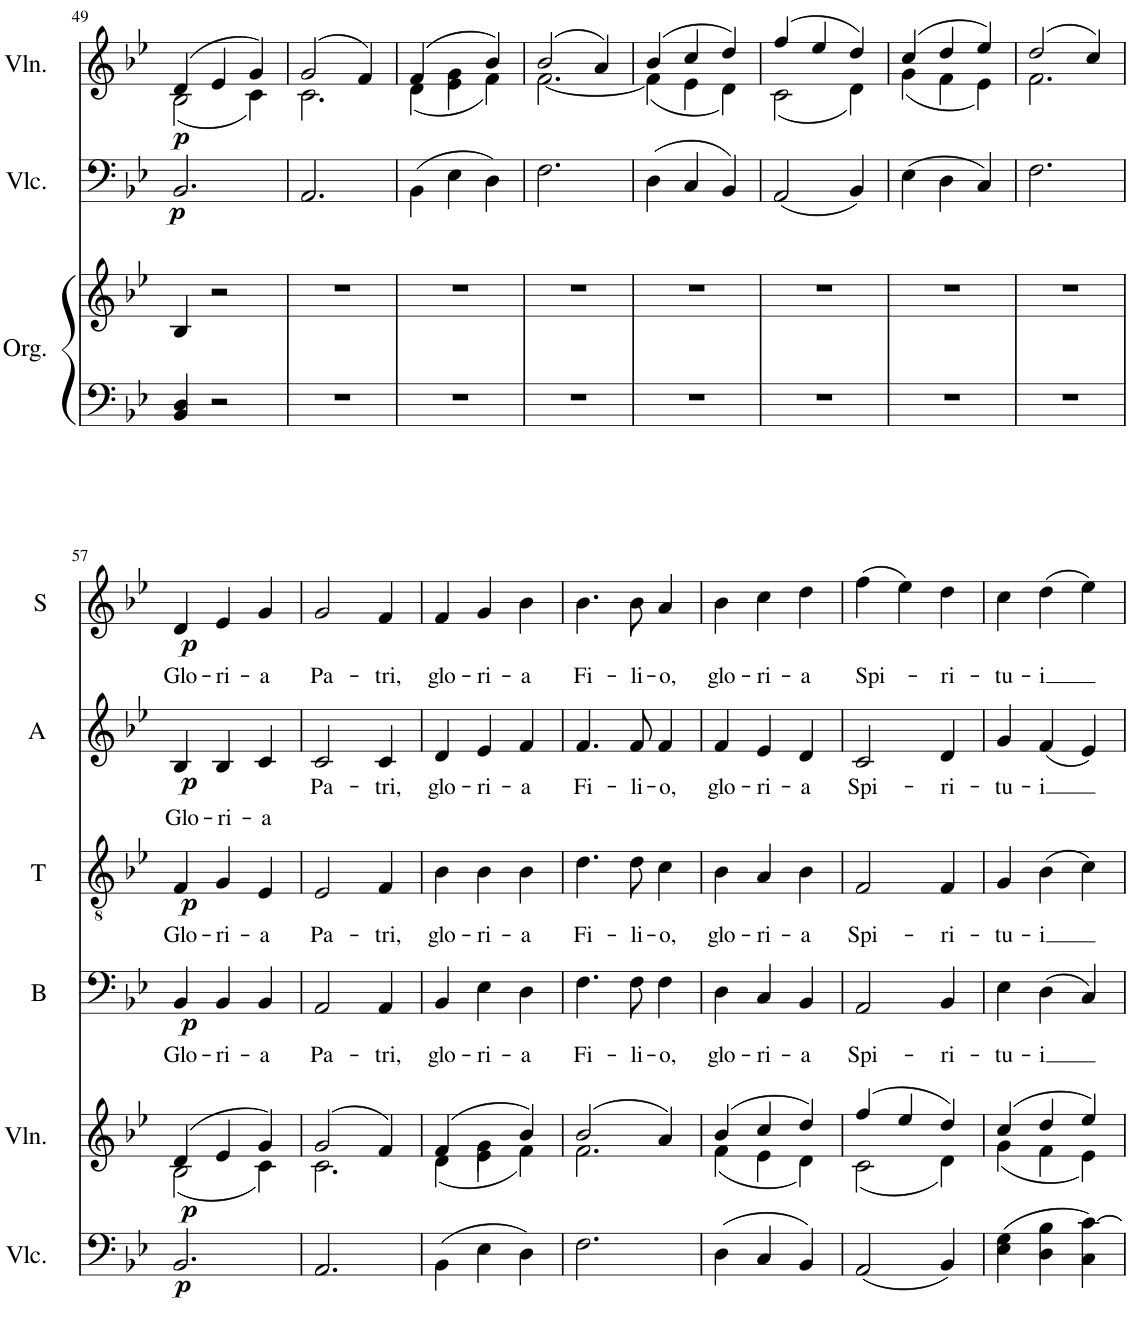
**kern	**kern	**kern	**dynam	**kern	**dynam	**kern	**text	**dynam	**kern	**text	**dynam	**kern	**text	**dynam	**kern	**text	**dynam
*part7	*part7	*part6	*part6	*part5	*part5	*part4	*part4	*part4	*part3	*part3	*part3	*part2	*part2	*part2	*part1	*part1	*part1
*staff8	*staff7	*staff6	*staff6	*staff5	*staff5	*staff4	*staff4	*staff4	*staff3	*staff3	*staff3	*staff2	*staff2	*staff2	*staff1	*staff1	*staff1
*I"Orgue	*	*I"Violoncelle	*	*I"Violon	*	*I"B	*	*	*I"T	*	*	*I"A	*	*	*I"S	*	*
*I'Org.	*	*I'Vlc.	*	*I'Vln.	*	*I'B	*	*	*I'T	*	*	*I'A	*	*	*I'S	*	*
!!LO:PB:g=z
*clefF4	*clefG2	*clefF4	*	*clefG2	*	*clefF4	*	*	*clefGv2	*	*	*clefG2	*	*	*clefG2	*	*
*k[b-e-]	*k[b-e-]	*k[b-e-]	*	*k[b-e-]	*	*k[b-e-]	*	*	*k[b-e-]	*	*	*k[b-e-]	*	*	*k[b-e-]	*	*
*M3/4	*M3/4	*M3/4	*	*M3/4	*	*M3/4	*	*	*M3/4	*	*	*M3/4	*	*	*M3/4	*	*
=49	=49	=49	=49	=49	=49	=49	=49	=49	=49	=49	=49	=49	=49	=49	=49	=49	=49
*	*	*	*	*^	*	*	*	*	*	*	*	*	*	*	*	*	*
!	!	!	!LO:DY:b	!	!	!LO:DY:b	!	!	!	!	!	!	!	!	!	!	!	!
4BB-/ 4D/	4B-/	2.BB-/	p	(4d/	(2B-\	p	2.r	.	.	2.r	.	.	2.r	.	.	2.r	.	.
2r	2r	.	.	4e-/	.	.	.	.	.	.	.	.	.	.	.	.	.	.
.	.	.	.	4g/)	4c\)	.	.	.	.	.	.	.	.	.	.	.	.	.
=50	=50	=50	=50	=50	=50	=50	=50	=50	=50	=50	=50	=50	=50	=50	=50	=50	=50	=50
2.r	2.r	2.AA/	.	(2g/	2.c\	.	2.r	.	.	2.r	.	.	2.r	.	.	2.r	.	.
.	.	.	.	4f/)	.	.	.	.	.	.	.	.	.	.	.	.	.	.
=51	=51	=51	=51	=51	=51	=51	=51	=51	=51	=51	=51	=51	=51	=51	=51	=51	=51	=51
2.r	2.r	(4BB-\	.	(4f/	(4d\	.	2.r	.	.	2.r	.	.	2.r	.	.	2.r	.	.
.	.	4E-\	.	4g\	4e-\	.	.	.	.	.	.	.	.	.	.	.	.	.
.	.	4D\)	.	4b-/)	4f\)	.	.	.	.	.	.	.	.	.	.	.	.	.
=52	=52	=52	=52	=52	=52	=52	=52	=52	=52	=52	=52	=52	=52	=52	=52	=52	=52	=52
2.r	2.r	2.F\	.	(2b-/	[2.f\	.	2.r	.	.	2.r	.	.	2.r	.	.	2.r	.	.
.	.	.	.	4a/)	.	.	.	.	.	.	.	.	.	.	.	.	.	.
=53	=53	=53	=53	=53	=53	=53	=53	=53	=53	=53	=53	=53	=53	=53	=53	=53	=53	=53
2.r	2.r	(4D\	.	(4b-/	(4f\]	.	2.r	.	.	2.r	.	.	2.r	.	.	2.r	.	.
.	.	4C/	.	4cc/	4e-\	.	.	.	.	.	.	.	.	.	.	.	.	.
.	.	4BB-/)	.	4dd/)	4d\)	.	.	.	.	.	.	.	.	.	.	.	.	.
=54	=54	=54	=54	=54	=54	=54	=54	=54	=54	=54	=54	=54	=54	=54	=54	=54	=54	=54
2.r	2.r	(2AA/	.	(4ff/	(2c\	.	2.r	.	.	2.r	.	.	2.r	.	.	2.r	.	.
.	.	.	.	4ee-/	.	.	.	.	.	.	.	.	.	.	.	.	.	.
.	.	4BB-/)	.	4dd/)	4d\)	.	.	.	.	.	.	.	.	.	.	.	.	.
=55	=55	=55	=55	=55	=55	=55	=55	=55	=55	=55	=55	=55	=55	=55	=55	=55	=55	=55
2.r	2.r	(4E-\	.	(4cc/	(4g\	.	2.r	.	.	2.r	.	.	2.r	.	.	2.r	.	.
.	.	4D\	.	4dd/	4f\	.	.	.	.	.	.	.	.	.	.	.	.	.
.	.	4C/)	.	4ee-/)	4e-\)	.	.	.	.	.	.	.	.	.	.	.	.	.
=56	=56	=56	=56	=56	=56	=56	=56	=56	=56	=56	=56	=56	=56	=56	=56	=56	=56	=56
2.r	2.r	2.F\	.	(2dd/	2.f\	.	2.r	.	.	2.r	.	.	2.r	.	.	2.r	.	.
.	.	.	.	4cc/)	.	.	.	.	.	.	.	.	.	.	.	.	.	.
!!LO:LB:g=z
=57	=57	=57	=57	=57	=57	=57	=57	=57	=57	=57	=57	=57	=57	=57	=57	=57	=57	=57
!	!	!	!LO:DY:b	!	!	!LO:DY:b	!	!LO:LY:b	!LO:DY:b	!	!LO:LY:b	!LO:DY:b	!	!LO:LY:b	!LO:DY:b	!	!LO:LY:b	!LO:DY:b
2.r	2.r	2.BB-/	p	(4d/	(2B-\	p	4BB-/	Glo-	p	4F/	Glo-	p	4B-/	Glo-	p	4d/	Glo-	p
!	!	!	!	!	!	!	!	!LO:LY:b	!	!	!LO:LY:b	!	!	!LO:LY:b	!	!	!LO:LY:b	!
.	.	.	.	4e-/	.	.	4BB-/	-ri-	.	4G/	-ri-	.	4B-/	-ri-	.	4e-/	-ri-	.
!	!	!	!	!	!	!	!	!LO:LY:b	!	!	!LO:LY:b	!	!	!LO:LY:b	!	!	!LO:LY:b	!
.	.	.	.	4g/)	4c\)	.	4BB-/	-a	.	4E-/	-a	.	4c/	-a	.	4g/	-a	.
=58	=58	=58	=58	=58	=58	=58	=58	=58	=58	=58	=58	=58	=58	=58	=58	=58	=58	=58
!	!	!	!	!	!	!	!	!LO:LY:b	!	!	!LO:LY:b	!	!	!LO:LY:b	!	!	!LO:LY:b	!
2.r	2.r	2.AA/	.	(2g/	2.c\	.	2AA/	Pa-	.	2E-/	Pa-	.	2c/	Pa-	.	2g/	Pa-	.
!	!	!	!	!	!	!	!	!LO:LY:b	!	!	!LO:LY:b	!	!	!LO:LY:b	!	!	!LO:LY:b	!
.	.	.	.	4f/)	.	.	4AA/	-tri,	.	4F/	-tri,	.	4c/	-tri,	.	4f/	-tri,	.
=59	=59	=59	=59	=59	=59	=59	=59	=59	=59	=59	=59	=59	=59	=59	=59	=59	=59	=59
!	!	!	!	!	!	!	!	!LO:LY:b	!	!	!LO:LY:b	!	!	!LO:LY:b	!	!	!LO:LY:b	!
2.r	2.r	(4BB-\	.	(4f/	(4d\	.	4BB-/	glo-	.	4B-\	glo-	.	4d/	glo-	.	4f/	glo-	.
!	!	!	!	!	!	!	!	!LO:LY:b	!	!	!LO:LY:b	!	!	!LO:LY:b	!	!	!LO:LY:b	!
.	.	4E-\	.	4g\	4e-\	.	4E-\	-ri-	.	4B-\	-ri-	.	4e-/	-ri-	.	4g/	-ri-	.
!	!	!	!	!	!	!	!	!LO:LY:b	!	!	!LO:LY:b	!	!	!LO:LY:b	!	!	!LO:LY:b	!
.	.	4D\)	.	4b-/)	4f\)	.	4D\	-a	.	4B-\	-a	.	4f/	-a	.	4b-\	-a	.
=60	=60	=60	=60	=60	=60	=60	=60	=60	=60	=60	=60	=60	=60	=60	=60	=60	=60	=60
!	!	!	!	!	!	!	!	!LO:LY:b	!	!	!LO:LY:b	!	!	!LO:LY:b	!	!	!LO:LY:b	!
2.r	2.r	2.F\	.	(2b-/	2.f\	.	4.F\	Fi-	.	4.d\	Fi-	.	4.f/	Fi-	.	4.b-\	Fi-	.
!	!	!	!	!	!	!	!	!LO:LY:b	!	!	!LO:LY:b	!	!	!LO:LY:b	!	!	!LO:LY:b	!
.	.	.	.	.	.	.	8F\	-li-	.	8d\	-li-	.	8f/	-li-	.	8b-\	-li-	.
!	!	!	!	!	!	!	!	!LO:LY:b	!	!	!LO:LY:b	!	!	!LO:LY:b	!	!	!LO:LY:b	!
.	.	.	.	4a/)	.	.	4F\	-o,	.	4c\	-o,	.	4f/	-o,	.	4a/	-o,	.
=61	=61	=61	=61	=61	=61	=61	=61	=61	=61	=61	=61	=61	=61	=61	=61	=61	=61	=61
!	!	!	!	!	!	!	!	!LO:LY:b	!	!	!LO:LY:b	!	!	!LO:LY:b	!	!	!LO:LY:b	!
2.r	2.r	(4D\	.	(4b-/	(4f\	.	4D\	glo-	.	4B-\	glo-	.	4f/	glo-	.	4b-\	glo-	.
!	!	!	!	!	!	!	!	!LO:LY:b	!	!	!LO:LY:b	!	!	!LO:LY:b	!	!	!LO:LY:b	!
.	.	4C/	.	4cc/	4e-\	.	4C/	-ri-	.	4A/	-ri-	.	4e-/	-ri-	.	4cc\	-ri-	.
!	!	!	!	!	!	!	!	!LO:LY:b	!	!	!LO:LY:b	!	!	!LO:LY:b	!	!	!LO:LY:b	!
.	.	4BB-/)	.	4dd/)	4d\)	.	4BB-/	-a	.	4B-\	-a	.	4d/	-a	.	4dd\	-a	.
=62	=62	=62	=62	=62	=62	=62	=62	=62	=62	=62	=62	=62	=62	=62	=62	=62	=62	=62
!	!	!	!	!	!	!	!	!LO:LY:b	!	!	!LO:LY:b	!	!	!LO:LY:b	!	!	!LO:LY:b	!
2.r	2.r	(2AA/	.	(4ff/	(2c\	.	2AA/	Spi-	.	2F/	Spi-	.	2c/	Spi-	.	(4ff\	Spi-	.
.	.	.	.	4ee-/	.	.	.	.	.	.	.	.	.	.	.	4ee-\)	.	.
!	!	!	!	!	!	!	!	!LO:LY:b	!	!	!LO:LY:b	!	!	!LO:LY:b	!	!	!LO:LY:b	!
.	.	4BB-/)	.	4dd/)	4d\)	.	4BB-/	-ri-	.	4F/	-ri-	.	4d/	-ri-	.	4dd\	-ri-	.
=63	=63	=63	=63	=63	=63	=63	=63	=63	=63	=63	=63	=63	=63	=63	=63	=63	=63	=63
!	!	!	!	!	!	!	!	!LO:LY:b	!	!	!LO:LY:b	!	!	!LO:LY:b	!	!	!LO:LY:b	!
2.r	2.r	(4E-\ 4G\	.	(4cc/	(4g\	.	4E-\	-tu-	.	4G/	-tu-	.	4g/	-tu-	.	4cc\	-tu-	.
!	!	!	!	!	!	!	!	!LO:LY:b	!	!	!LO:LY:b	!	!	!LO:LY:b	!	!	!LO:LY:b	!
.	.	4D\ 4B-\	.	4dd/	4f\	.	(4D\	-i	.	(4B-\	-i	.	(4f/	-i	.	(4dd\	-i	.
.	.	4C\ [4c\)	.	4ee-/)	4e-\)	.	4C/)	.	.	4c\)	.	.	4e-/)	.	.	4ee-\)	.	.
*	*	*	*	*v	*v	*	*	*	*	*	*	*	*	*	*	*	*	*
=	=	=	=	=	=	=	=	=	=	=	=	=	=	=	=	=	=
*-	*-	*-	*-	*-	*-	*-	*-	*-	*-	*-	*-	*-	*-	*-	*-	*-	*-
